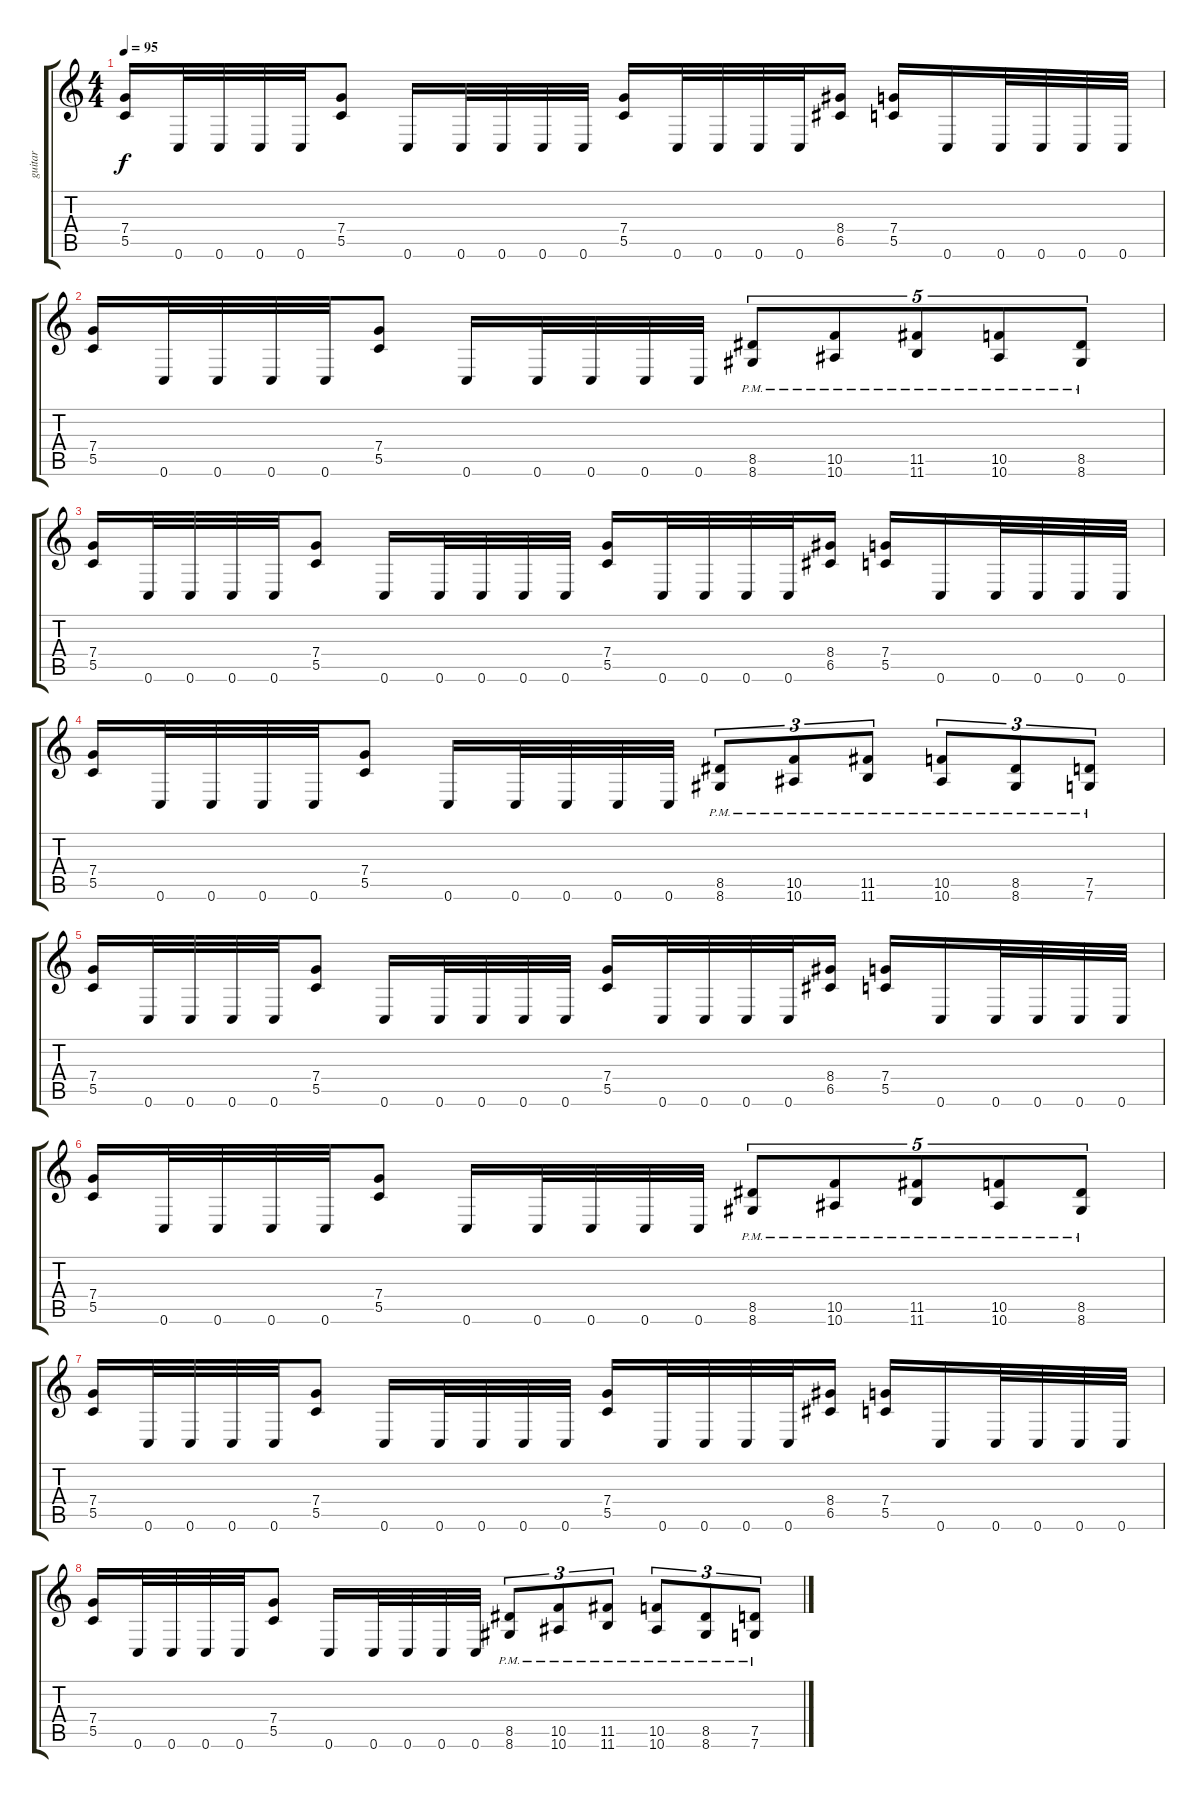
\track ("guitar" "guitar") {instrument overdrivenguitar}
\staff {score tabs}
\tuning (D4 A3 F3 C3 G2 C2) {hide}
\ts (4 4)
\tempo 95
\clef g2
\ks c
(7.4 5.5).16{dy f} 0.6.32 0.6.32 0.6.32 0.6.32 (7.4 5.5).8 0.6.16 0.6.32 0.6.32 0.6.32 0.6.32 (7.4 5.5).16 0.6.32 0.6.32 0.6.32 0.6.32 (8.4 6.5).16 (7.4 5.5).16 0.6.16 0.6.32 0.6.32 0.6.32 0.6.32 |
(7.4 5.5).16 0.6.32 0.6.32 0.6.32 0.6.32 (7.4 5.5).8 0.6.16 0.6.32 0.6.32 0.6.32 0.6.32 (8.5 8.6{pm}).8{tu (5 4)} (10.5{pm} 10.6).8{tu (5 4)} (11.5 11.6{pm}).8{tu (5 4)} (10.5 10.6{pm}).8{tu (5 4)} (8.5 8.6{pm}).8{tu (5 4)} |
(7.4 5.5).16 0.6.32 0.6.32 0.6.32 0.6.32 (7.4 5.5).8 0.6.16 0.6.32 0.6.32 0.6.32 0.6.32 (7.4 5.5).16 0.6.32 0.6.32 0.6.32 0.6.32 (8.4 6.5).16 (7.4 5.5).16 0.6.16 0.6.32 0.6.32 0.6.32 0.6.32 |
(7.4 5.5).16 0.6.32 0.6.32 0.6.32 0.6.32 (7.4 5.5).8 0.6.16 0.6.32 0.6.32 0.6.32 0.6.32 (8.5 8.6{pm}).8{tu (3 2)} (10.5{pm} 10.6).8{tu (3 2)} (11.5 11.6{pm}).8{tu (3 2)} (10.5 10.6{pm}).8{tu (3 2)} (8.5 8.6{pm}).8{tu (3 2)} (7.5{pm} 7.6).8{tu (3 2)} |
(7.4 5.5).16 0.6.32 0.6.32 0.6.32 0.6.32 (7.4 5.5).8 0.6.16 0.6.32 0.6.32 0.6.32 0.6.32 (7.4 5.5).16 0.6.32 0.6.32 0.6.32 0.6.32 (8.4 6.5).16 (7.4 5.5).16 0.6.16 0.6.32 0.6.32 0.6.32 0.6.32 |
(7.4 5.5).16 0.6.32 0.6.32 0.6.32 0.6.32 (7.4 5.5).8 0.6.16 0.6.32 0.6.32 0.6.32 0.6.32 (8.5 8.6{pm}).8{tu (5 4)} (10.5{pm} 10.6).8{tu (5 4)} (11.5 11.6{pm}).8{tu (5 4)} (10.5 10.6{pm}).8{tu (5 4)} (8.5 8.6{pm}).8{tu (5 4)} |
(7.4 5.5).16 0.6.32 0.6.32 0.6.32 0.6.32 (7.4 5.5).8 0.6.16 0.6.32 0.6.32 0.6.32 0.6.32 (7.4 5.5).16 0.6.32 0.6.32 0.6.32 0.6.32 (8.4 6.5).16 (7.4 5.5).16 0.6.16 0.6.32 0.6.32 0.6.32 0.6.32 |
(7.4 5.5).16 0.6.32 0.6.32 0.6.32 0.6.32 (7.4 5.5).8 0.6.16 0.6.32 0.6.32 0.6.32 0.6.32 (8.5 8.6{pm}).8{tu (3 2)} (10.5{pm} 10.6).8{tu (3 2)} (11.5 11.6{pm}).8{tu (3 2)} (10.5 10.6{pm}).8{tu (3 2)} (8.5 8.6{pm}).8{tu (3 2)} (7.5{pm} 7.6).8{tu (3 2)}
